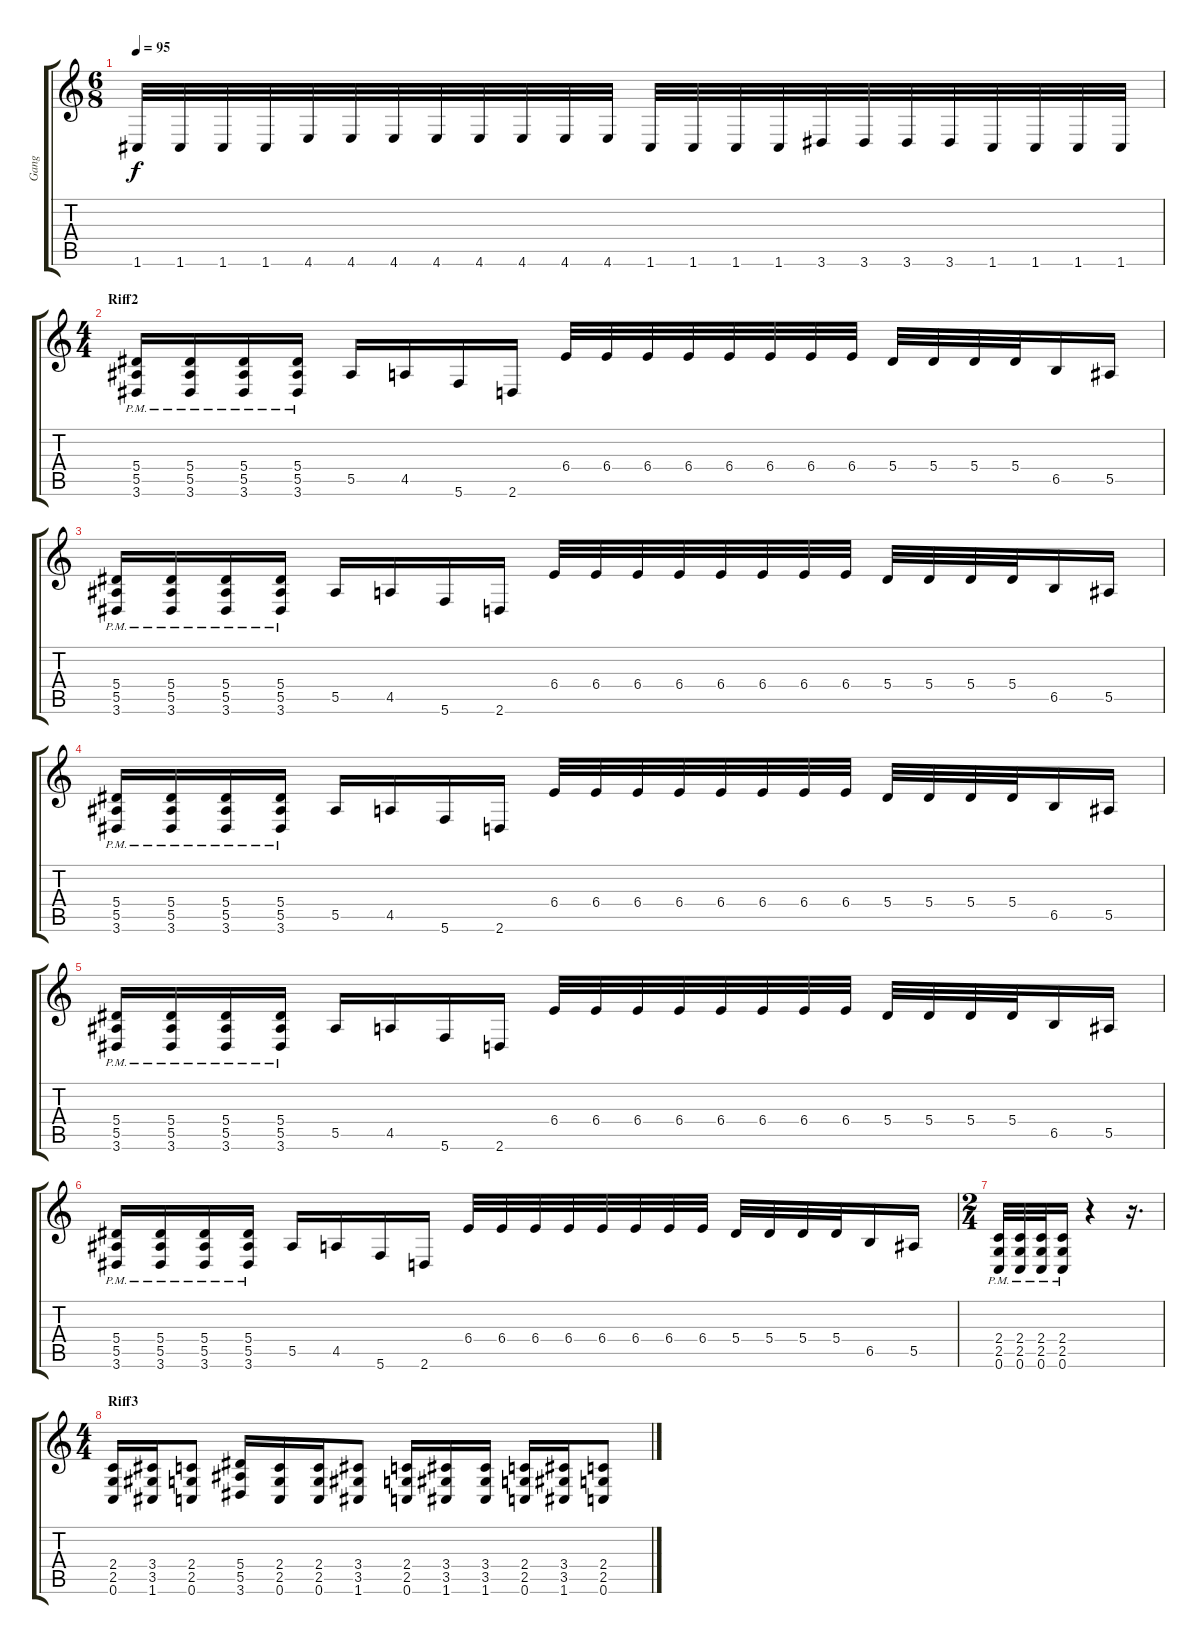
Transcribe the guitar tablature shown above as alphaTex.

\track ("Gang" "Gang") {instrument distortionguitar}
\staff {score tabs}
\tuning (C4 G3 Eb3 Bb2 F2 C2) {hide}
\ts (6 8)
\tempo 95
\clef g2
\ks c
1.6.32{dy f} 1.6.32 1.6.32 1.6.32 4.6.32 4.6.32 4.6.32 4.6.32 4.6.32 4.6.32 4.6.32 4.6.32 1.6.32 1.6.32 1.6.32 1.6.32 3.6.32 3.6.32 3.6.32 3.6.32 1.6.32 1.6.32 1.6.32 1.6.32 |
\ts (4 4)
\section ("" "Riff2")
(5.4{pm} 5.5 3.6).16 (5.4 5.5{pm} 3.6).16 (5.4 5.5{pm} 3.6).16 (5.4 5.5{pm} 3.6).16 5.5.16 4.5.16 5.6.16 2.6.16 6.4.32 6.4.32 6.4.32 6.4.32 6.4.32 6.4.32 6.4.32 6.4.32 5.4.32 5.4.32 5.4.32 5.4.32 6.5.16 5.5.16 |
(5.4{pm} 5.5 3.6).16 (5.4 5.5{pm} 3.6).16 (5.4 5.5{pm} 3.6).16 (5.4 5.5{pm} 3.6).16 5.5.16 4.5.16 5.6.16 2.6.16 6.4.32 6.4.32 6.4.32 6.4.32 6.4.32 6.4.32 6.4.32 6.4.32 5.4.32 5.4.32 5.4.32 5.4.32 6.5.16 5.5.16 |
(5.4{pm} 5.5 3.6).16 (5.4 5.5{pm} 3.6).16 (5.4 5.5{pm} 3.6).16 (5.4 5.5{pm} 3.6).16 5.5.16 4.5.16 5.6.16 2.6.16 6.4.32 6.4.32 6.4.32 6.4.32 6.4.32 6.4.32 6.4.32 6.4.32 5.4.32 5.4.32 5.4.32 5.4.32 6.5.16 5.5.16 |
(5.4{pm} 5.5 3.6).16 (5.4 5.5{pm} 3.6).16 (5.4 5.5{pm} 3.6).16 (5.4 5.5{pm} 3.6).16 5.5.16 4.5.16 5.6.16 2.6.16 6.4.32 6.4.32 6.4.32 6.4.32 6.4.32 6.4.32 6.4.32 6.4.32 5.4.32 5.4.32 5.4.32 5.4.32 6.5.16 5.5.16 |
(5.4{pm} 5.5 3.6).16 (5.4 5.5{pm} 3.6).16 (5.4 5.5{pm} 3.6).16 (5.4 5.5{pm} 3.6).16 5.5.16 4.5.16 5.6.16 2.6.16 6.4.32 6.4.32 6.4.32 6.4.32 6.4.32 6.4.32 6.4.32 6.4.32 5.4.32 5.4.32 5.4.32 5.4.32 6.5.16 5.5.16 |
\ts (2 4)
(2.4 2.5{pm} 0.6).32 (2.4 2.5{pm} 0.6).32 (2.4 2.5{pm} 0.6).32 (2.4 2.5{pm} 0.6).16 r.4 r.16{d} |
\ts (4 4)
\section ("" "Riff3")
(2.4 2.5 0.6).16 (3.4 3.5 1.6).16 (2.4 2.5 0.6).8 (5.4 5.5 3.6).16 (2.4 2.5 0.6).16 (2.4 2.5 0.6).16 (3.4 3.5 1.6).8 (2.4 2.5 0.6).16 (3.4 3.5 1.6).16 (3.4 3.5 1.6).16 (2.4 2.5 0.6).16 (3.4 3.5 1.6).16 (2.4 2.5 0.6).8
